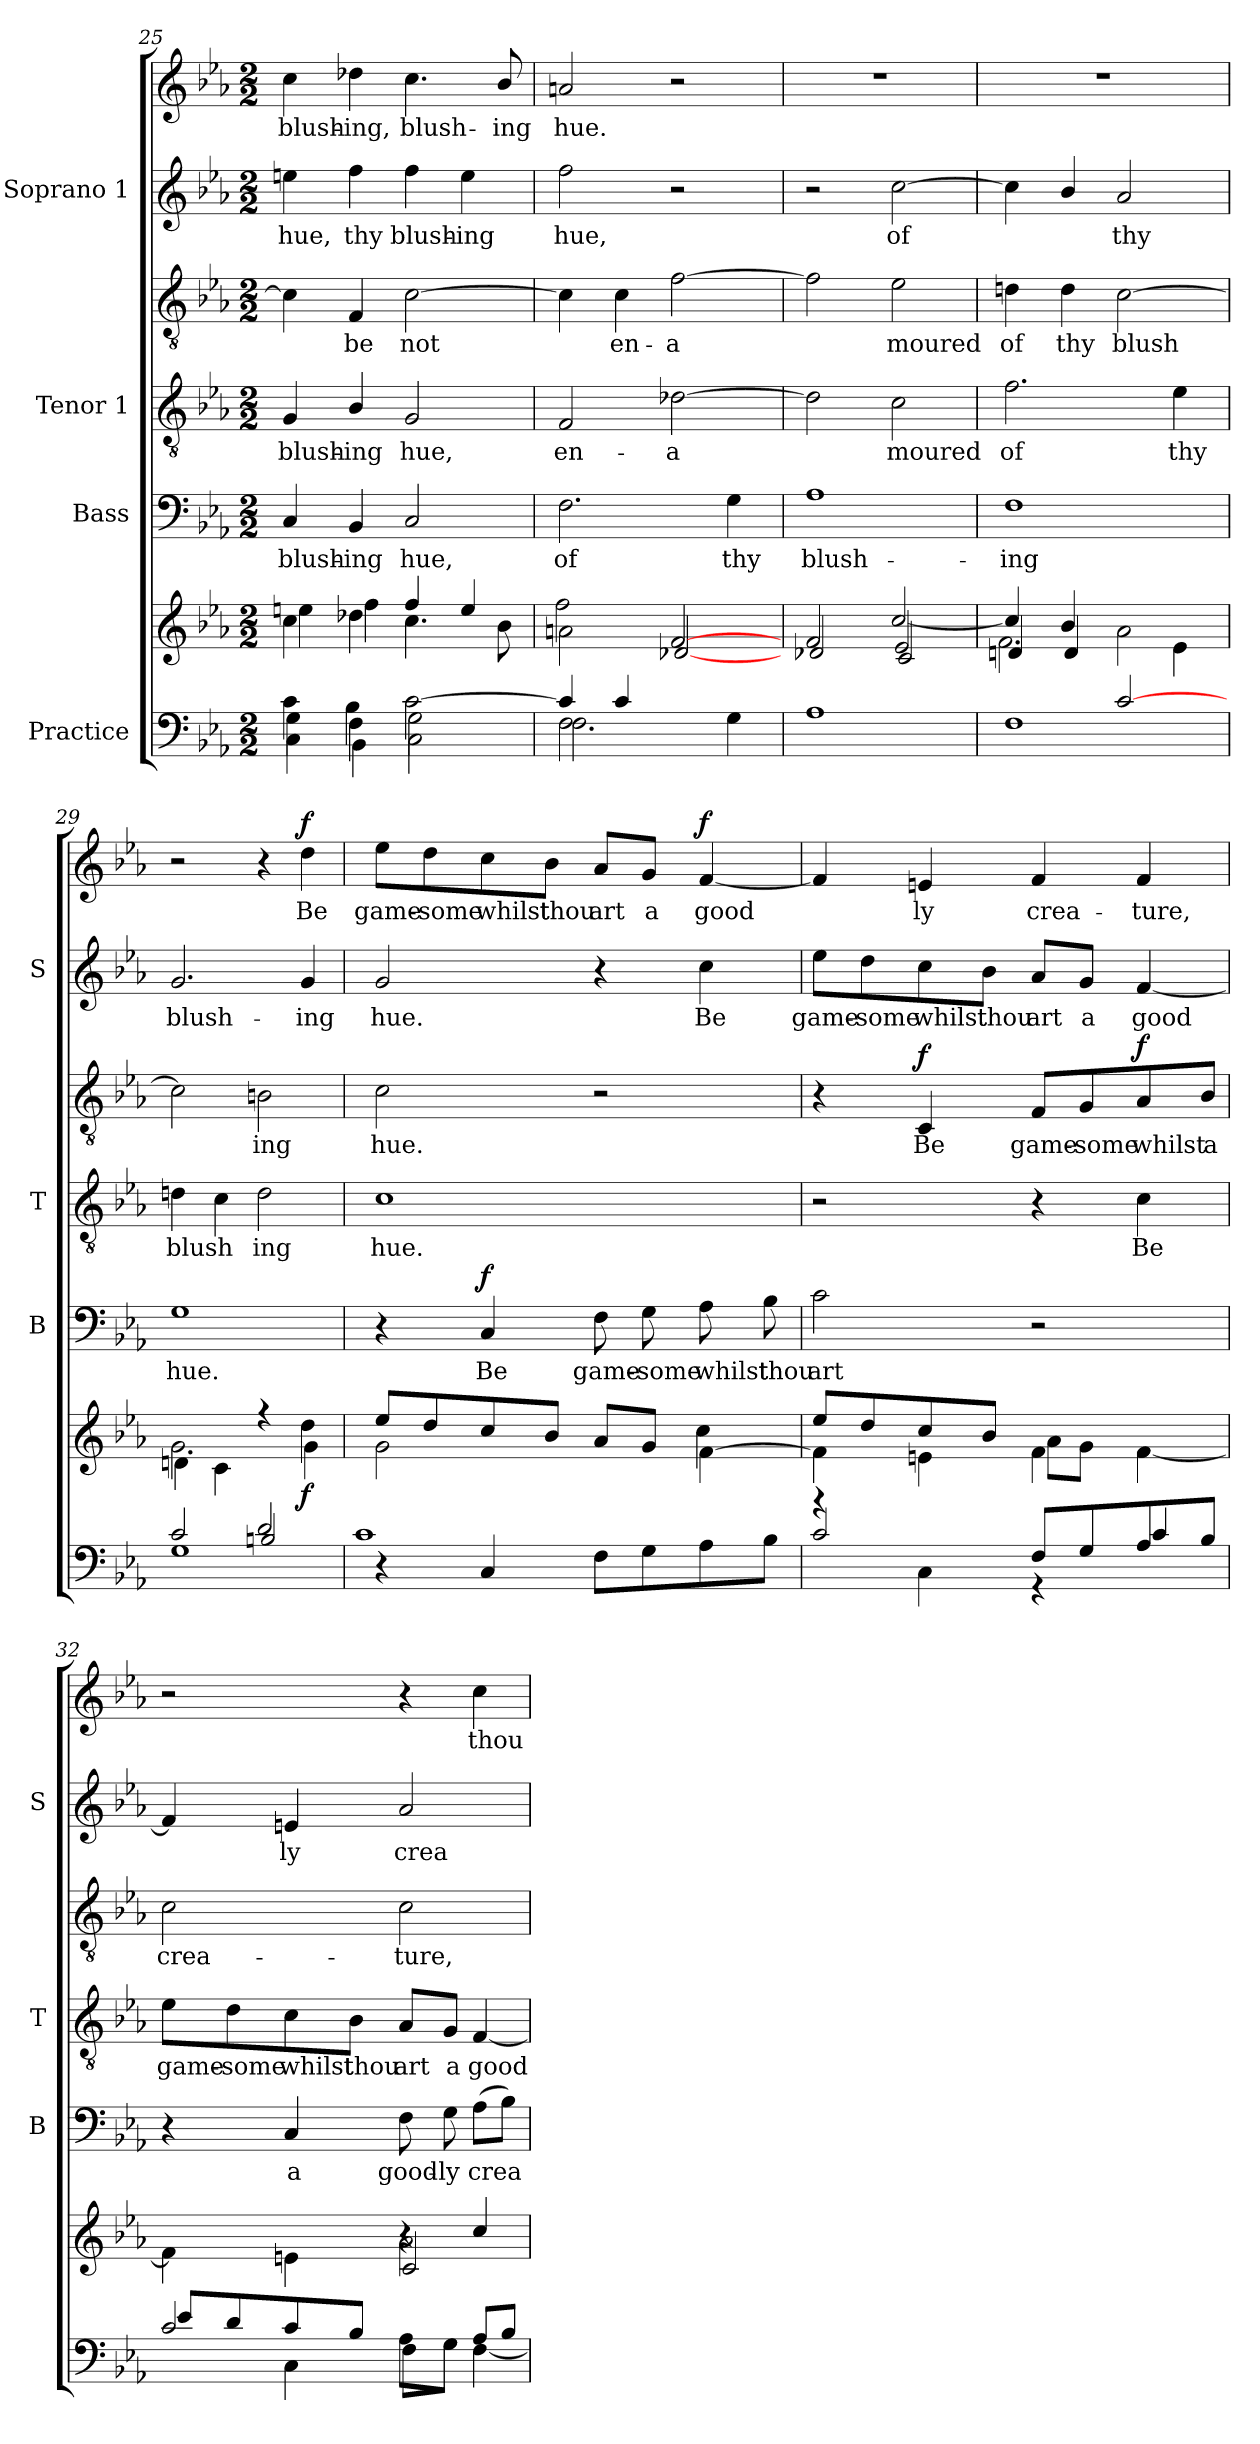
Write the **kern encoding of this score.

**kern	**kern	**dynam	**kern	**text	**dynam	**kern	**text	**kern	**text	**dynam	**kern	**text	**kern	**text	**dynam
*part4	*part4	*part4	*part3	*part3	*part3	*part2	*part2	*part2	*part2	*part2	*part1	*part1	*part1	*part1	*part1
*staff7	*staff6	*staff6/7	*staff5	*staff5	*staff5	*staff4	*staff4	*staff3	*staff3	*staff3/4	*staff2	*staff2	*staff1	*staff1	*staff1/2
*I"Practice	*	*	*I"Bass	*	*	*I"Tenor 1	*	*	*	*	*I"Soprano 1	*	*	*	*
*	*	*	*I'B	*	*	*I'T	*	*	*	*	*I'S	*	*	*	*
*clefF4	*clefG2	*	*clefF4	*	*	*clefGv2	*	*clefGv2	*	*	*clefG2	*	*clefG2	*	*
*k[b-e-a-]	*k[b-e-a-]	*	*k[b-e-a-]	*	*	*k[b-e-a-]	*	*k[b-e-a-]	*	*	*k[b-e-a-]	*	*k[b-e-a-]	*	*
*E-:	*E-:	*	*E-:	*	*	*E-:	*	*E-:	*	*	*E-:	*	*E-:	*	*
*M2/2	*M2/2	*	*M2/2	*	*	*M2/2	*	*M2/2	*	*	*M2/2	*	*M2/2	*	*
=25	=25	=25	=25	=25	=25	=25	=25	=25	=25	=25	=25	=25	=25	=25	=25
*^	*^	*	*	*	*	*	*	*	*	*	*	*	*	*	*
*	*^	*	*	*	*	*	*	*	*	*	*	*	*	*	*	*	*
!	!	!	!	!	!	!	!LO:LY:b	!	!	!LO:LY:b	!	!	!	!	!LO:LY:b	!	!LO:LY:b	!
4c\	4G\	4C\	4cc\	4een\	.	4C/	blush-	.	4G/	blush-	4c\]	.	.	4een\	hue,	4cc\	blush-	.
!	!	!	!	!	!	!	!LO:LY:b	!	!	!LO:LY:b	!	!LO:LY:b	!	!	!LO:LY:b	!	!LO:LY:b	!
4F\	4B-\	4BB-\	4dd-X\	4ff\	.	4BB-/	-ing	.	4B-/	-ing	4F/	be	.	4ff\	thy	4dd-X\	-ing,	.
!	!	!	!	!	!	!	!LO:LY:b	!	!	!LO:LY:b	!	!LO:LY:b	!	!	!LO:LY:b	!	!LO:LY:b	!
[<2c\	2G\	2C\	4.cc\	4ff/	.	2C/	hue,	.	2G/	hue,	[2c\	not	.	4ff\	blush-	4.cc\	blush-	.
!	!	!	!	!	!	!	!	!	!	!	!	!	!	!	!LO:LY:b	!	!	!
.	.	.	.	4ee/	.	.	.	.	.	.	.	.	.	4ee\	-ing	.	.	.
!	!	!	!	!	!	!	!	!	!	!	!	!	!	!	!	!	!LO:LY:b	!
.	.	.	8b-\	.	.	.	.	.	.	.	.	.	.	.	.	8b-/	-ing	.
=26	=26	=26	=26	=26	=26	=26	=26	=26	=26	=26	=26	=26	=26	=26	=26	=26	=26	=26
*	*	*	*^	*^	*	*	*	*	*	*	*	*	*	*	*	*	*	*
!	!	!	!	!	!	!	!	!	!LO:LY:b	!	!	!LO:LY:b	!	!	!	!	!LO:LY:b	!	!LO:LY:b	!
4c/]	2F\	2.F\	2an\	2ff\	2ryy	2ryy	.	2.F\	of	.	2F/	en-	4c\]	.	.	2ff\	hue,	2an/	hue.	.
!	!	!	!	!	!	!	!	!	!	!	!	!	!	!LO:LY:b	!	!	!	!	!	!
4c/	.	.	.	.	.	.	.	.	.	.	.	.	4c\	en-	.	.	.	.	.	.
!	!	!	!	!	!	!	!	!	!	!	!	!LO:LY:b	!	!LO:LY:b	!	!	!	!	!	!
2ryy	2ryy	.	2ryy	2ryy	[>2f/	[>2d-X/	.	.	.	.	[2d-X\	-a­	[2f\	-a­	.	2r	.	2r	.	.
!	!	!	!	!	!	!	!	!	!LO:LY:b	!	!	!	!	!	!	!	!	!	!	!
.	.	4G\	.	.	.	.	.	4G\	thy	.	.	.	.	.	.	.	.	.	.	.
=27	=27	=27	=27	=27	=27	=27	=27	=27	=27	=27	=27	=27	=27	=27	=27	=27	=27	=27	=27	=27
!	!	!	!	!	!	!	!	!	!LO:LY:b	!	!	!	!	!	!	!	!	!	!	!
*v	*v	*v	*	*	*	*	*	*	*	*	*	*	*	*	*	*	*	*	*	*
1A-	1ryy	2ryy	2f/	2d-/	.	1A-	blush-	.	2d-\]	.	2f\]	.	.	2r	.	1r	.	.
!	!	!	!	!	!	!	!	!	!	!LO:LY:b	!	!LO:LY:b	!	!	!LO:LY:b	!	!	!
.	.	[>2cc/	2e-/	2c/	.	.	.	.	2c\	moured	2e-\	moured	.	[2cc\	of	.	.	.
=28	=28	=28	=28	=28	=28	=28	=28	=28	=28	=28	=28	=28	=28	=28	=28	=28	=28	=28
*^	*	*	*	*	*	*	*	*	*	*	*	*	*	*	*	*	*	*
!	!	!	!	!	!	!	!	!LO:LY:b	!	!	!LO:LY:b	!	!LO:LY:b	!	!	!	!	!	!
2ryy	1F	1ryy	4cc/]	4dn/	2.f\	.	1F	-ing	.	2.f\	of	4dn\	of	.	4cc\]	.	1r	.	.
!	!	!	!	!	!	!	!	!	!	!	!	!	!LO:LY:b	!	!	!	!	!	!
.	.	.	4b-/	4d/	.	.	.	.	.	.	.	4d\	thy	.	4b-/	.	.	.	.
!	!	!	!	!	!	!	!	!	!	!	!	!	!LO:LY:b	!	!	!LO:LY:b	!	!	!
[2c/	.	.	2a-\	2ryy	.	.	.	.	.	.	.	[2c\	blush­	.	2a-/	thy	.	.	.
!	!	!	!	!	!	!	!	!	!	!	!LO:LY:b	!	!	!	!	!	!	!	!
.	.	.	.	.	4e-\	.	.	.	.	4e-\	thy	.	.	.	.	.	.	.	.
!!LO:LB:g=z
=29	=29	=29	=29	=29	=29	=29	=29	=29	=29	=29	=29	=29	=29	=29	=29	=29	=29	=29	=29
*	*^	*	*	*	*	*	*	*	*	*	*	*	*	*	*	*	*	*	*
!	!	!	!	!	!	!	!	!	!LO:LY:b	!	!	!LO:LY:b	!	!	!	!	!LO:LY:b	!	!	!
*	*	*	*	*	*v	*v	*	*	*	*	*	*	*	*	*	*	*	*	*	*
2ryy	2c/	1G	2ryy	2.g\	4dni\	.	1G	hue.	.	4dni\	blush­	2c\]	.	.	2.g/	blush-	2r	.	.
.	.	.	.	.	4c\	.	.	.	.	4c\	.	.	.	.	.	.	.	.	.
!	!	!	!	!	!	!	!	!	!	!	!LO:LY:b	!	!LO:LY:b	!	!	!	!	!	!
2d/	2Bn/	.	4r	.	2ryy	.	.	.	.	2d\	ing	2Bn\	ing	.	.	.	4r	.	.
!	!	!	!	!	!	!LO:DY:b	!	!	!	!	!	!	!	!	!	!LO:LY:b	!	!LO:LY:b	!LO:DY:b
.	.	.	4dd\	4g\	.	f	.	.	.	.	.	.	.	.	4g/	-ing	4dd\	Be	f
*	*	*	*	*v	*v	*	*	*	*	*	*	*	*	*	*	*	*	*	*
=30	=30	=30	=30	=30	=30	=30	=30	=30	=30	=30	=30	=30	=30	=30	=30	=30	=30	=30
!	!	!	!	!	!	!	!	!	!	!LO:LY:b	!	!LO:LY:b	!	!	!LO:LY:b	!	!LO:LY:b	!
2c/yy	1c	4r	8ee-/L	2g\	.	4r	.	.	1c	hue.	2c\	hue.	.	2g/	hue.	8ee-\L	game-	.
!	!	!	!	!	!	!	!	!	!	!	!	!	!	!	!	!	!LO:LY:b	!
.	.	.	8dd/	.	.	.	.	.	.	.	.	.	.	.	.	8dd\	-some	.
!	!	!	!	!	!	!	!LO:LY:b	!LO:DY:b	!	!	!	!	!	!	!	!	!LO:LY:b	!
.	.	4C/	8cc/	.	.	4C/	Be	f	.	.	.	.	.	.	.	8cc\	whilst	.
!	!	!	!	!	!	!	!	!	!	!	!	!	!	!	!	!	!LO:LY:b	!
.	.	.	8b-/J	.	.	.	.	.	.	.	.	.	.	.	.	8b-\J	thou	.
!	!	!	!	!	!	!	!LO:LY:b	!	!	!	!	!	!	!	!	!	!LO:LY:b	!
2ryy	.	8F\L	8a-/L	4ryy	.	8F\	game-	.	.	.	2r	.	.	4r	.	8a-/L	art	.
!	!	!	!	!	!	!	!LO:LY:b	!	!	!	!	!	!	!	!	!	!LO:LY:b	!
.	.	8G\	8g/J	.	.	8G\	-some	.	.	.	.	.	.	.	.	8g/J	a	.
!	!	!	!	!	!	!	!LO:LY:b	!	!	!	!	!	!	!	!LO:LY:b	!	!LO:LY:b	!LO:DY:b=2
.	.	8A-\	[<4f\	4cc\	.	8A-\	whilst	.	.	.	.	.	.	4cc\	Be	[4f/	good­	f
!	!	!	!	!	!	!	!LO:LY:b	!	!	!	!	!	!	!	!	!	!	!
.	.	8B-\J	.	.	.	8B-\	thou	.	.	.	.	.	.	.	.	.	.	.
=31	=31	=31	=31	=31	=31	=31	=31	=31	=31	=31	=31	=31	=31	=31	=31	=31	=31	=31
!	!	!	!	!	!	!	!LO:LY:b	!	!	!	!	!	!	!	!LO:LY:b	!	!	!
4r	2ryy	2c/	4f\]	8ee-/L	.	2c\	art	.	2r	.	4r	.	.	8ee-\L	game-	4f/]	.	.
!	!	!	!	!	!	!	!	!	!	!	!	!	!	!	!LO:LY:b	!	!	!
.	.	.	.	8dd/	.	.	.	.	.	.	.	.	.	8dd\	-some	.	.	.
!	!	!	!	!	!	!	!	!	!	!	!	!LO:LY:b	!LO:DY:b	!	!LO:LY:b	!	!LO:LY:b	!
4C\	.	.	4en\	8cc/	.	.	.	.	.	.	4C/	Be	f	8cc\	whilst	4en/	ly	.
!	!	!	!	!	!	!	!	!	!	!	!	!	!	!	!LO:LY:b	!	!	!
.	.	.	.	8b-/J	.	.	.	.	.	.	.	.	.	8b-\J	thou	.	.	.
!	!	!	!	!	!	!	!	!	!	!	!	!LO:LY:b	!	!	!LO:LY:b	!	!LO:LY:b	!
8F/L	4r	2ryy	4f\	8a-\L	.	2r	.	.	4r	.	8F/L	game-	.	8a-/L	art	4f/	crea-	.
!	!	!	!	!	!	!	!	!	!	!	!	!LO:LY:b	!	!	!LO:LY:b	!	!	!
8G/	.	.	.	8g\J	.	.	.	.	.	.	8G/	-some	.	8g/J	a	.	.	.
!	!	!	!	!	!	!	!	!	!	!LO:LY:b	!	!LO:LY:b	!LO:DY:b=2	!	!LO:LY:b	!	!LO:LY:b	!
8A-/	4c/	.	4f\	[<4f\	.	.	.	.	4c\	Be	8A-/	whilst	f	[4f/	good­	4f/	-ture,	.
!	!	!	!	!	!	!	!	!	!	!	!	!LO:LY:b	!	!	!	!	!	!
8B-/J	.	.	.	.	.	.	.	.	.	.	8B-/J	a	.	.	.	.	.	.
!!LO:PB:g=z
=32	=32	=32	=32	=32	=32	=32	=32	=32	=32	=32	=32	=32	=32	=32	=32	=32	=32	=32
*	*	*	*	*^	*	*	*	*	*	*	*	*	*	*	*	*	*	*
!	!	!	!	!	!	!	!	!	!	!	!LO:LY:b	!	!LO:LY:b	!	!	!	!	!	!
2c/	8e-/L	4ryy	2ryy	4f\]	2ryy	.	4r	.	.	8e-\L	game-	2c\	crea-	.	4f/]	.	2r	.	.
!	!	!	!	!	!	!	!	!	!	!	!LO:LY:b	!	!	!	!	!	!	!	!
.	8d/	.	.	.	.	.	.	.	.	8d\	-some	.	.	.	.	.	.	.	.
!	!	!	!	!	!	!	!	!LO:LY:b	!	!	!LO:LY:b	!	!	!	!	!LO:LY:b	!	!	!
.	8c/	4C\	.	4en\	.	.	4C/	a	.	8c\	whilst	.	.	.	4en/	ly	.	.	.
!	!	!	!	!	!	!	!	!	!	!	!LO:LY:b	!	!	!	!	!	!	!	!
.	8B-/J	.	.	.	.	.	.	.	.	8B-\J	thou	.	.	.	.	.	.	.	.
!	!	!	!	!	!	!	!	!LO:LY:b	!	!	!LO:LY:b	!	!LO:LY:b	!	!	!LO:LY:b	!	!	!
2ryy	8A-\L	8F\L	4r	2a-\	2c/	.	8F\	good-	.	8A-/L	art	2c\	-ture,	.	2a-/	crea-	4r	.	.
!	!	!	!	!	!	!	!	!LO:LY:b	!	!	!LO:LY:b	!	!	!	!	!	!	!	!
.	8G\J	8G\J	.	.	.	.	8G\	-ly	.	8G/J	a	.	.	.	.	.	.	.	.
!	!	!	!	!	!	!	!	!LO:LY:b	!	!	!LO:LY:b	!	!	!	!	!	!	!LO:LY:b	!
.	[<4F\	8A-/L	4cc/	.	.	.	(>8A-\L	crea­	.	[4F/	good­	.	.	.	.	.	4cc\	thou	.
.	.	8B-/J	.	.	.	.	8B-\J)	.	.	.	.	.	.	.	.	.	.	.	.
*v	*v	*v	*	*	*	*	*	*	*	*	*	*	*	*	*	*	*	*	*
*	*v	*v	*v	*	*	*	*	*	*	*	*	*	*	*	*	*	*
=	=	=	=	=	=	=	=	=	=	=	=	=	=	=	=
*-	*-	*-	*-	*-	*-	*-	*-	*-	*-	*-	*-	*-	*-	*-	*-
